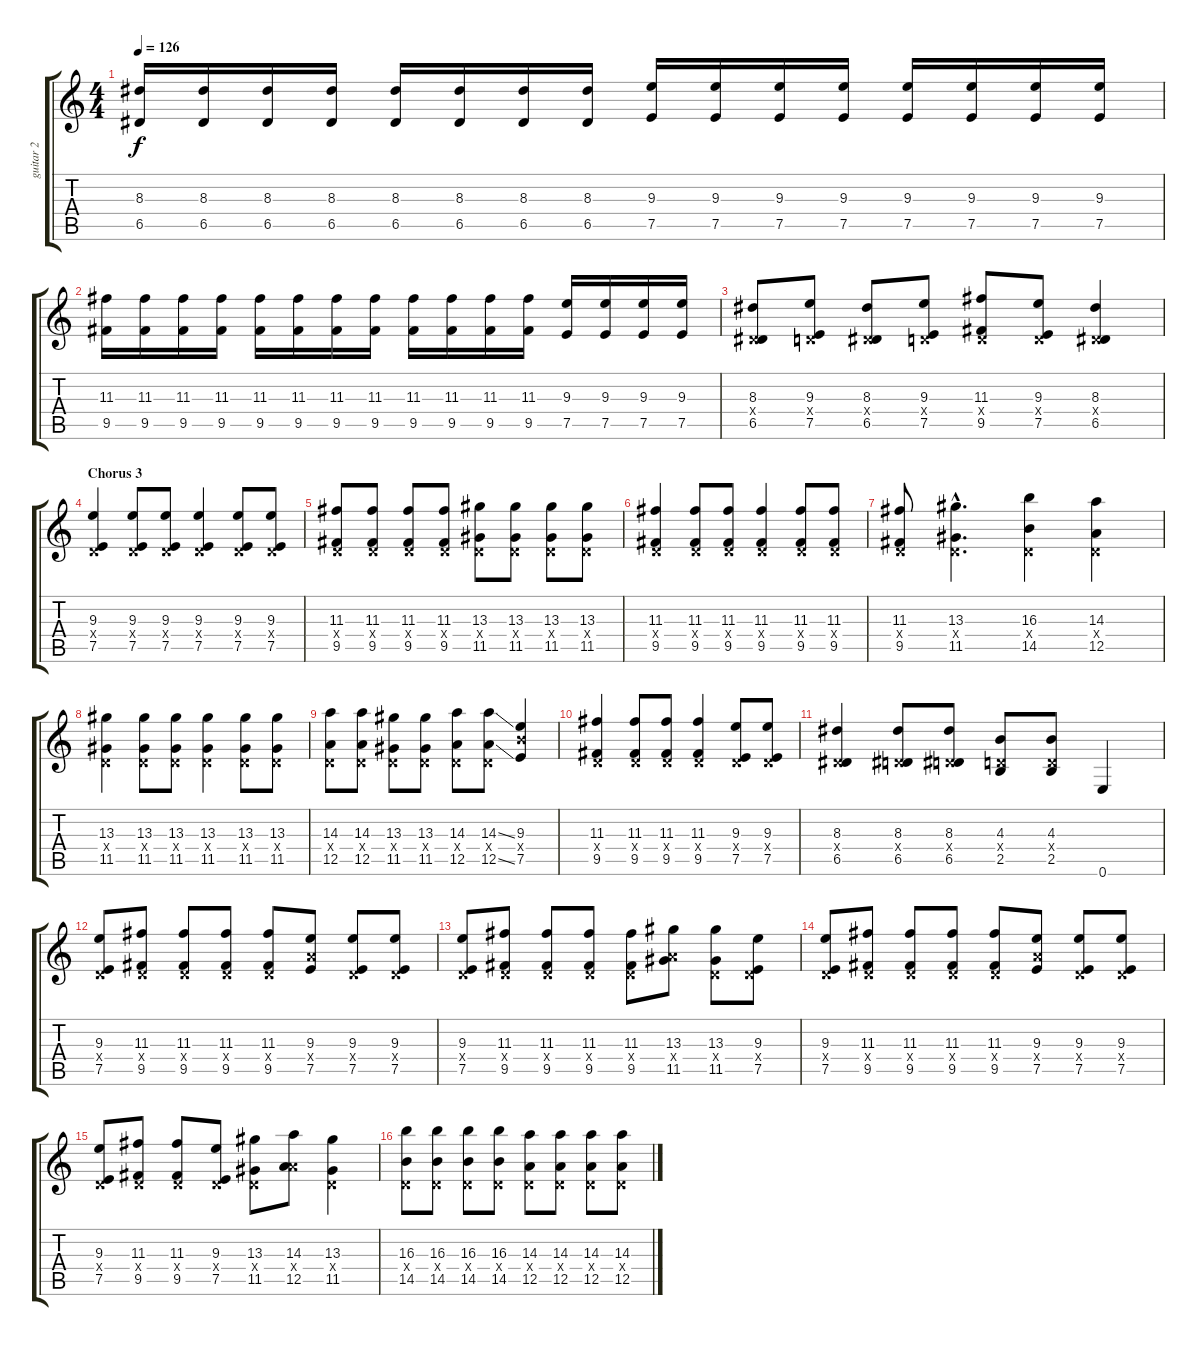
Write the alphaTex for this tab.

\track (" guitar 2 (Frank Iero)" " guitar 2 ") {instrument overdrivenguitar}
\staff {score tabs}
\tuning (E4 B3 G3 D3 A2 E2) {hide}
\ts (4 4)
\tempo 126
\clef g2
\ks c
(8.3 6.5).16{dy f} (8.3 6.5).16 (8.3 6.5).16 (8.3 6.5).16 (8.3 6.5).16 (8.3 6.5).16 (8.3 6.5).16 (8.3 6.5).16 (9.3 7.5).16 (9.3 7.5).16 (9.3 7.5).16 (9.3 7.5).16 (9.3 7.5).16 (9.3 7.5).16 (9.3 7.5).16 (9.3 7.5).16 |
(11.3 9.5).16 (11.3 9.5).16 (11.3 9.5).16 (11.3 9.5).16 (11.3 9.5).16 (11.3 9.5).16 (11.3 9.5).16 (11.3 9.5).16 (11.3 9.5).16 (11.3 9.5).16 (11.3 9.5).16 (11.3 9.5).16 (9.3 7.5).16 (9.3 7.5).16 (9.3 7.5).16 (9.3 7.5).16 |
(8.3 0.4{x} 6.5).8{volume 12 instrument distortionguitar} (9.3 0.4{x} 7.5).8 (8.3 0.4{x} 6.5).8 (9.3 0.4{x} 7.5).8 (11.3 0.4{x} 9.5).8 (9.3 0.4{x} 7.5).8 (8.3 0.4{x} 6.5).4 |
\section ("" "Chorus 3")
(9.3 0.4{x} 7.5).4{volume 9 instrument overdrivenguitar} (9.3 0.4{x} 7.5).8 (9.3 0.4{x} 7.5).8 (9.3 0.4{x} 7.5).4 (9.3 0.4{x} 7.5).8 (9.3 0.4{x} 7.5).8 |
(11.3 0.4{x} 9.5).8 (11.3 0.4{x} 9.5).8 (11.3 0.4{x} 9.5).8 (11.3 0.4{x} 9.5).8 (13.3 0.4{x} 11.5).8 (13.3 0.4{x} 11.5).8 (13.3 0.4{x} 11.5).8 (13.3 0.4{x} 11.5).8 |
(11.3 0.4{x} 9.5).4 (11.3 0.4{x} 9.5).8 (11.3 0.4{x} 9.5).8 (11.3 0.4{x} 9.5).4 (11.3 0.4{x} 9.5).8 (11.3 0.4{x} 9.5).8 |
(11.3 0.4{x} 9.5).8 (13.3{hac} 0.4{hac x} 11.5{hac}).4{d} (16.3 0.4{x} 14.5).4 (14.3 0.4{x} 12.5).4 |
(13.3 0.4{x} 11.5).4 (13.3 0.4{x} 11.5).8 (13.3 0.4{x} 11.5).8 (13.3 0.4{x} 11.5).4 (13.3 0.4{x} 11.5).8 (13.3 0.4{x} 11.5).8 |
(14.3 0.4{x} 12.5).8 (14.3 0.4{x} 12.5).8 (13.3 0.4{x} 11.5).8 (13.3 0.4{x} 11.5).8 (14.3 0.4{x} 12.5).8 (14.3{ss} 0.4{x} 12.5{ss}).8 (9.3 9.4{x} 7.5).4 |
(11.3 0.4{x} 9.5).4 (11.3 0.4{x} 9.5).8 (11.3 0.4{x} 9.5).8 (11.3 0.4{x} 9.5).4 (9.3 0.4{x} 7.5).8 (9.3 0.4{x} 7.5).8 |
(8.3 0.4{x} 6.5).4 (8.3 0.4{x} 6.5).8 (8.3 0.4{x} 6.5).8 (4.3 0.4{x} 2.5).8 (4.3 0.4{x} 2.5).8 0.6.4 |
(9.3 0.4{x} 7.5).8 (11.3 0.4{x} 9.5).8 (11.3 0.4{x} 9.5).8 (11.3 0.4{x} 9.5).8 (11.3 0.4{x} 9.5).8 (9.3 7.4{x} 7.5).8 (9.3 0.4{x} 7.5).8 (9.3 0.4{x} 7.5).8 |
(9.3 0.4{x} 7.5).8 (11.3 0.4{x} 9.5).8 (11.3 0.4{x} 9.5).8 (11.3 0.4{x} 9.5).8 (11.3 0.4{x} 9.5).8 (13.3 7.4{x} 11.5).8 (13.3 0.4{x} 11.5).8 (9.3 0.4{x} 7.5).8 |
(9.3 0.4{x} 7.5).8 (11.3 0.4{x} 9.5).8 (11.3 0.4{x} 9.5).8 (11.3 0.4{x} 9.5).8 (11.3 0.4{x} 9.5).8 (9.3 7.4{x} 7.5).8 (9.3 0.4{x} 7.5).8 (9.3 0.4{x} 7.5).8 |
(9.3 0.4{x} 7.5).8 (11.3 0.4{x} 9.5).8 (11.3 0.4{x} 9.5).8 (9.3 0.4{x} 7.5).8 (13.3 0.4{x} 11.5).8 (14.3 7.4{x} 12.5).8 (13.3 0.4{x} 11.5).4 |
(16.3 0.4{x} 14.5).8 (16.3 0.4{x} 14.5).8 (16.3 0.4{x} 14.5).8 (16.3 0.4{x} 14.5).8 (14.3 0.4{x} 12.5).8 (14.3 0.4{x} 12.5).8 (14.3 0.4{x} 12.5).8 (14.3 0.4{x} 12.5).8
